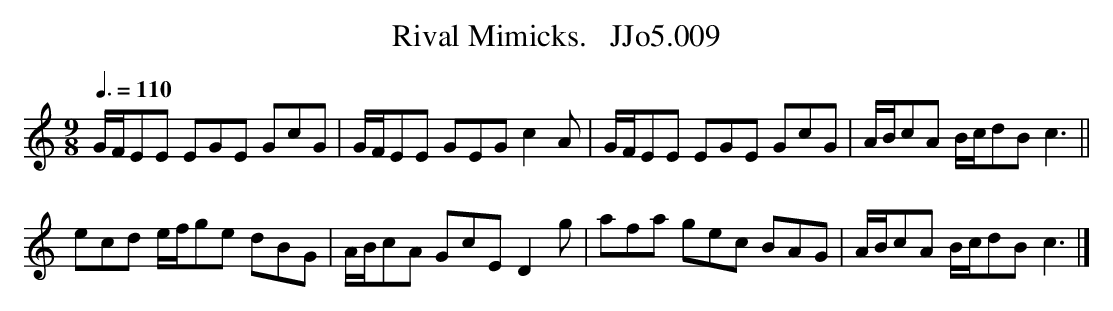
X:1
T:Rival Mimicks.   JJo5.009
M:9/8
L:1/8
Q:3/8=110
K:C
G/F/EE EGE GcG|G/F/EE GEG c2A|G/F/EE EGE GcG|A/B/cA B/c/dB c3 ||
ecd e/f/ge dBG|A/B/cA GcE D2g|afa gec BAG|A/B/cA B/c/dB c3 |]
